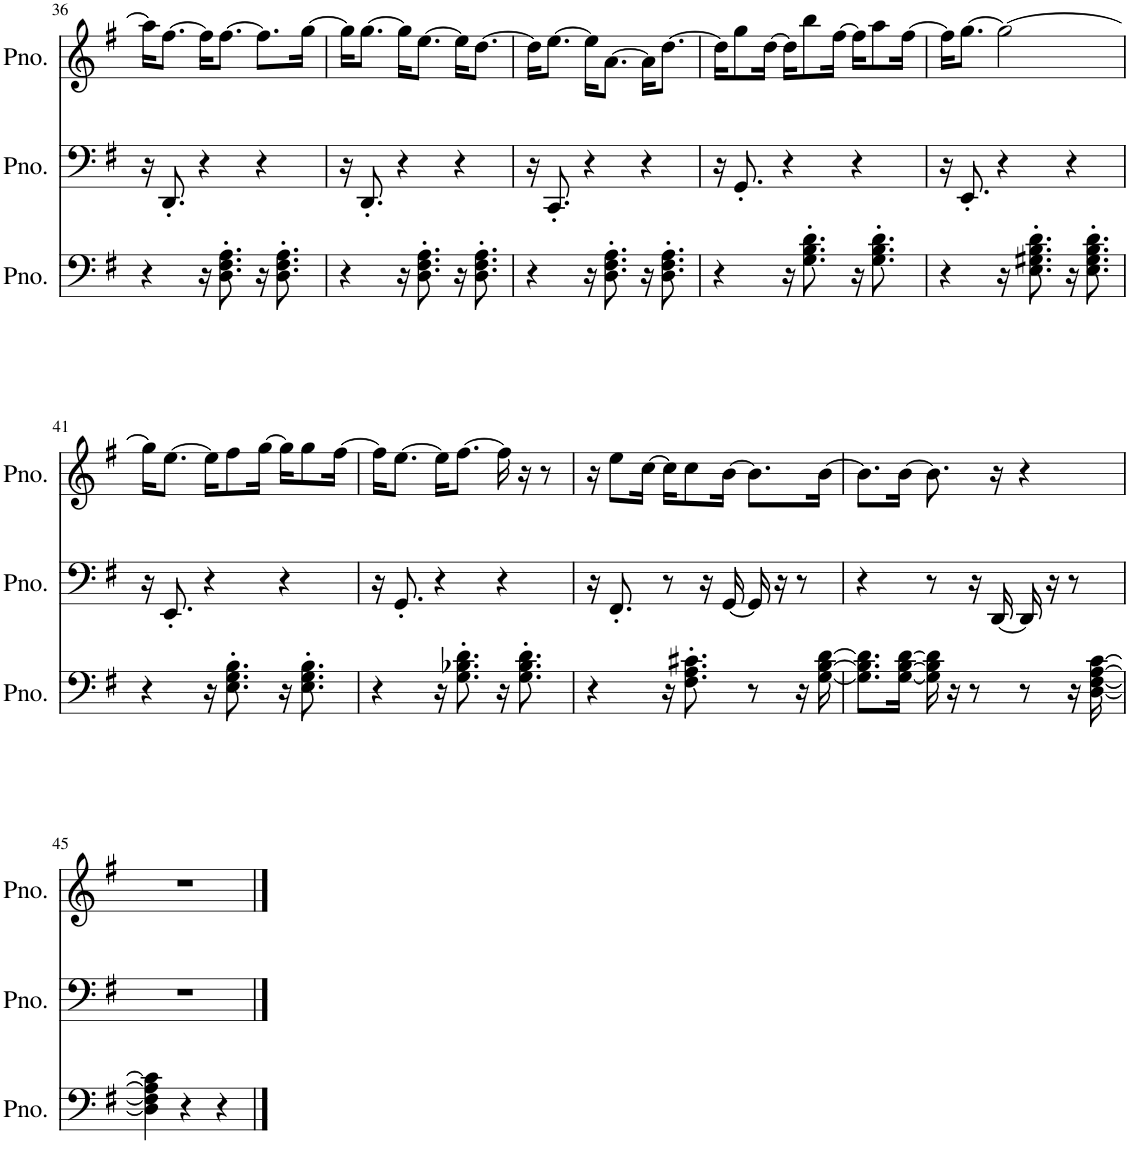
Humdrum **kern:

**kern	**kern	**kern
*part3	*part2	*part1
*staff3	*staff2	*staff1
*I"Piano	*I"Piano	*I"Piano
*I'Pno.	*I'Pno.	*I'Pno.
!!LO:PB:g=z
*clefF4	*clefF4	*clefG2
*k[f#]	*k[f#]	*k[f#]
*M3/4	*M3/4	*M3/4
=36	=36	=36
4r	16r	16aa\KL]
.	8.DD'/	[8.ff#\J
16r	4r	16ff#\KL]
8.D\' 8.F#\' 8.A\'	.	[8.ff#\J
16r	4r	8.ff#\L]
8.D\' 8.F#\' 8.A\'	.	.
.	.	[16gg\Jk
=37	=37	=37
4r	16r	16gg\KL]
.	8.DD'/	[8.gg\J
16r	4r	16gg\KL]
8.D\' 8.F#\' 8.A\'	.	[8.ee\J
16r	4r	16ee\KL]
8.D\' 8.F#\' 8.A\'	.	[8.dd\J
=38	=38	=38
4r	16r	16dd\KL]
.	8.CC'/	[8.ee\J
16r	4r	16ee\KL]
8.D\' 8.F#\' 8.A\'	.	[8.a\J
16r	4r	16a\KL]
8.D\' 8.F#\' 8.A\'	.	[8.dd\J
=39	=39	=39
4r	16r	16dd\KL]
.	8.GG'/	8gg\
.	.	[16dd\Jk
16r	4r	16dd\KL]
8.G\' 8.B\' 8.d\'	.	8bb\
.	.	[16ff#\Jk
16r	4r	16ff#\KL]
8.G\' 8.B\' 8.d\'	.	8aa\
.	.	[16ff#\Jk
=40	=40	=40
4r	16r	16ff#\KL]
.	8.EE'/	[8.gg\J
16r	4r	2gg\_
8.E\' 8.G#X\' 8.B\' 8.d\'	.	.
16r	4r	.
8.E\' 8.G#\' 8.B\' 8.d\'	.	.
!!LO:LB:g=z
=41	=41	=41
4r	16r	16gg\KL]
.	8.EE'/	[8.ee\J
16r	4r	16ee\KL]
8.E\' 8.G\' 8.B\'	.	8ff#\
.	.	[16gg\Jk
16r	4r	16gg\KL]
8.E\' 8.G\' 8.B\'	.	8gg\
.	.	[16ff#\Jk
=42	=42	=42
4r	16r	16ff#\KL]
.	8.GG'/	[8.ee\J
16r	4r	16ee\KL]
8.G\' 8.B-X\' 8.d\'	.	[8.ff#\J
16r	4r	16ff#\]
8.G\' 8.B-\' 8.d\'	.	16r
.	.	8r
=43	=43	=43
4r	16r	16r
.	8.FF#'/	8ee\L
.	.	[16cc\Jk
16r	8r	16cc\KL]
8.F#\' 8.A\' 8.c#X\'	.	8cc\
.	16r	.
.	[16GG/	[16b\Jk
8r	16GG/]	8.b\L]
.	16r	.
16r	8r	.
[16G\ [16B\ [16d\	.	[16b\Jk
=44	=44	=44
8.G\] 8.B\] 8.d\]L	4r	8.b\L]
[16G\ [16B\ [16d\Jk	.	[16b\Jk
16G\] 16B\] 16d\]	8r	8.b\]
16r	.	.
8r	16r	.
.	[16DD/	16r
8r	16DD/]	4r
.	16r	.
16r	8r	.
[16D\ [16F#\ [16A\ [16c\	.	.
!!LO:LB:g=z
=45	=45	=45
4D\] 4F#\] 4A\] 4c\]	2.r	2.r
4r	.	.
4r	.	.
==	==	==
*-	*-	*-
